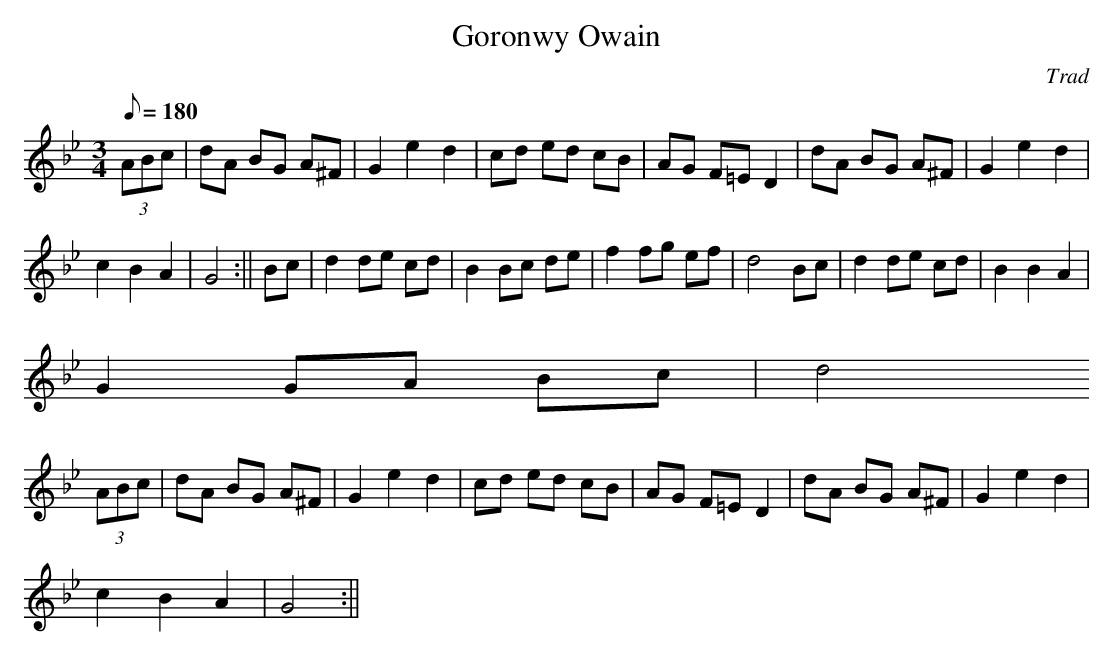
X:1
T:Goronwy Owain
M:3/4
L:1/8
Q:180
C:Trad
K:Gm
(3ABc|dA BG A^F|G2e2d2|cd ed cB|AG F=E D2|dA BG A^F|G2e2d2|
c2B2A2|G4:||Bc|d2de cd|B2Bc de|f2fg ef|d4 Bc|d2de cd|B2B2A2|
G2GA Bc|d4
(3ABc|dA BG A^F|G2e2d2|cd ed cB|AG F=E D2|dA BG A^F|G2e2d2|
c2B2A2|G4:||
